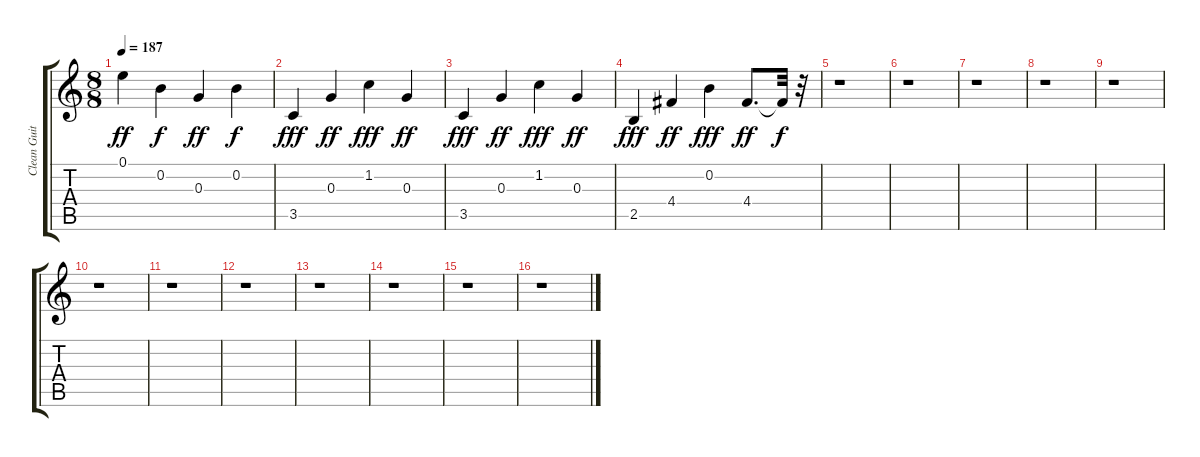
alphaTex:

\track ("Clean Guitar" "Clean Guit") {instrument acousticguitarsteel}
\staff {score tabs}
\tuning (E4 B3 G3 D3 A2 E2) {hide}
\ts (8 8)
\tempo 187
\clef g2
\ks c
0.1.4{dy ff} 0.2.4{dy f} 0.3.4{dy ff} 0.2.4{dy f} |
3.5.4{dy fff} 0.3.4{dy ff} 1.2.4{dy fff} 0.3.4{dy ff} |
3.5.4{dy fff} 0.3.4{dy ff} 1.2.4{dy fff} 0.3.4{dy ff} |
2.5.4{dy fff} 4.4.4{dy ff} 0.2.4{dy fff} 4.4.8{d dy ff} 4.4{t}.32{dy f} r.32 |
r.1 |
r.1 |
r.1 |
r.1 |
r.1 |
r.1 |
r.1 |
r.1 |
r.1 |
r.1 |
r.1 |
r.1
